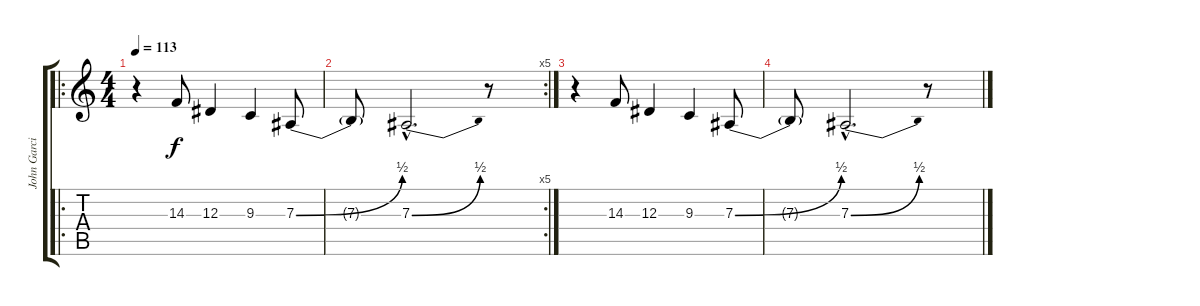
\track ("John Garcia (Vocals)" "John Garci") {instrument flute}
\staff {score tabs}
\tuning (C4 G3 Eb3 Bb2 F2 C2) {hide}
\ro
\ts (4 4)
\tempo 113
\clef g2
\ks c
r.4{dy f} 14.3.8 12.3.4 9.3.4 7.3{be (bend 0 0 60 2)}.8 |
\rc 5
7.3{t}.8 7.3{be (bend 0 0 60 2) hac}.2{d} r.8 |
r.4 14.3.8 12.3.4 9.3.4 7.3{be (bend 0 0 60 2)}.8 |
7.3{t}.8 7.3{be (bend 0 0 60 2) hac}.2{d} r.8
